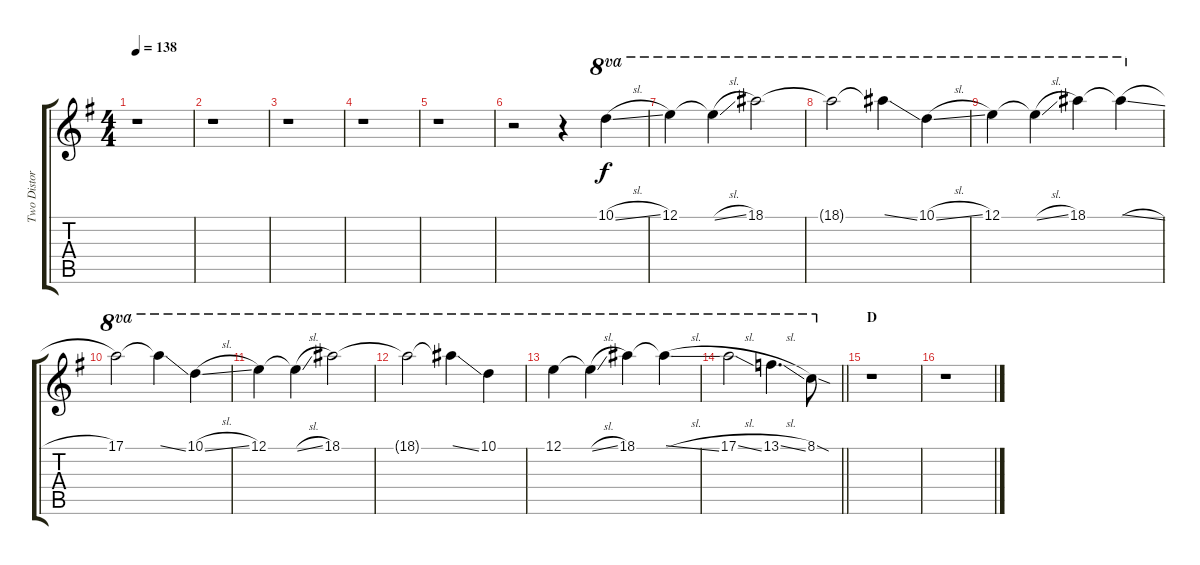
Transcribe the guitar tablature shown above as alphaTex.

\track ("Two Distortion Guitars w/ Slide" "Two Distor") {instrument distortionguitar}
\staff {score tabs}
\tuning (E4 B3 G3 D3 A2 E2) {hide}
\ts (4 4)
\tempo 138
\clef g2
\ks g
r.1{dy f} |
r.1 |
r.1 |
r.1 |
r.1 |
r.2 r.4 10.1{sl}.4{ot 8va} |
12.1.4{ot 8va} 12.1{sl t}.4{ot 8va} 18.1.2{ot 8va} |
18.1{t}.2{ot 8va} 18.1{ss t}.4{ot 8va} 10.1{sl}.4{ot 8va} |
12.1.4{ot 8va} 12.1{sl t}.4{ot 8va} 18.1.4{ot 8va} 18.1{sl t}.4{ot 8va} |
17.1.2{ot 8va} 17.1{ss t}.4{ot 8va} 10.1{sl}.4{ot 8va} |
12.1.4{ot 8va} 12.1{sl t}.4{ot 8va} 18.1.2{ot 8va} |
18.1{t}.2{ot 8va} 18.1{ss t}.4{ot 8va} 10.1.4{ot 8va} |
12.1.4{ot 8va} 12.1{sl t}.4{ot 8va} 18.1.4{ot 8va} 18.1{sl t}.4{ot 8va} |
\barLineRight lightlight
17.1{sl}.2{ot 8va} 13.1{sl}.4{d ot 8va} 8.1{sod}.8{ot 8va} |
\section ("" "D")
r.1 |
r.1
